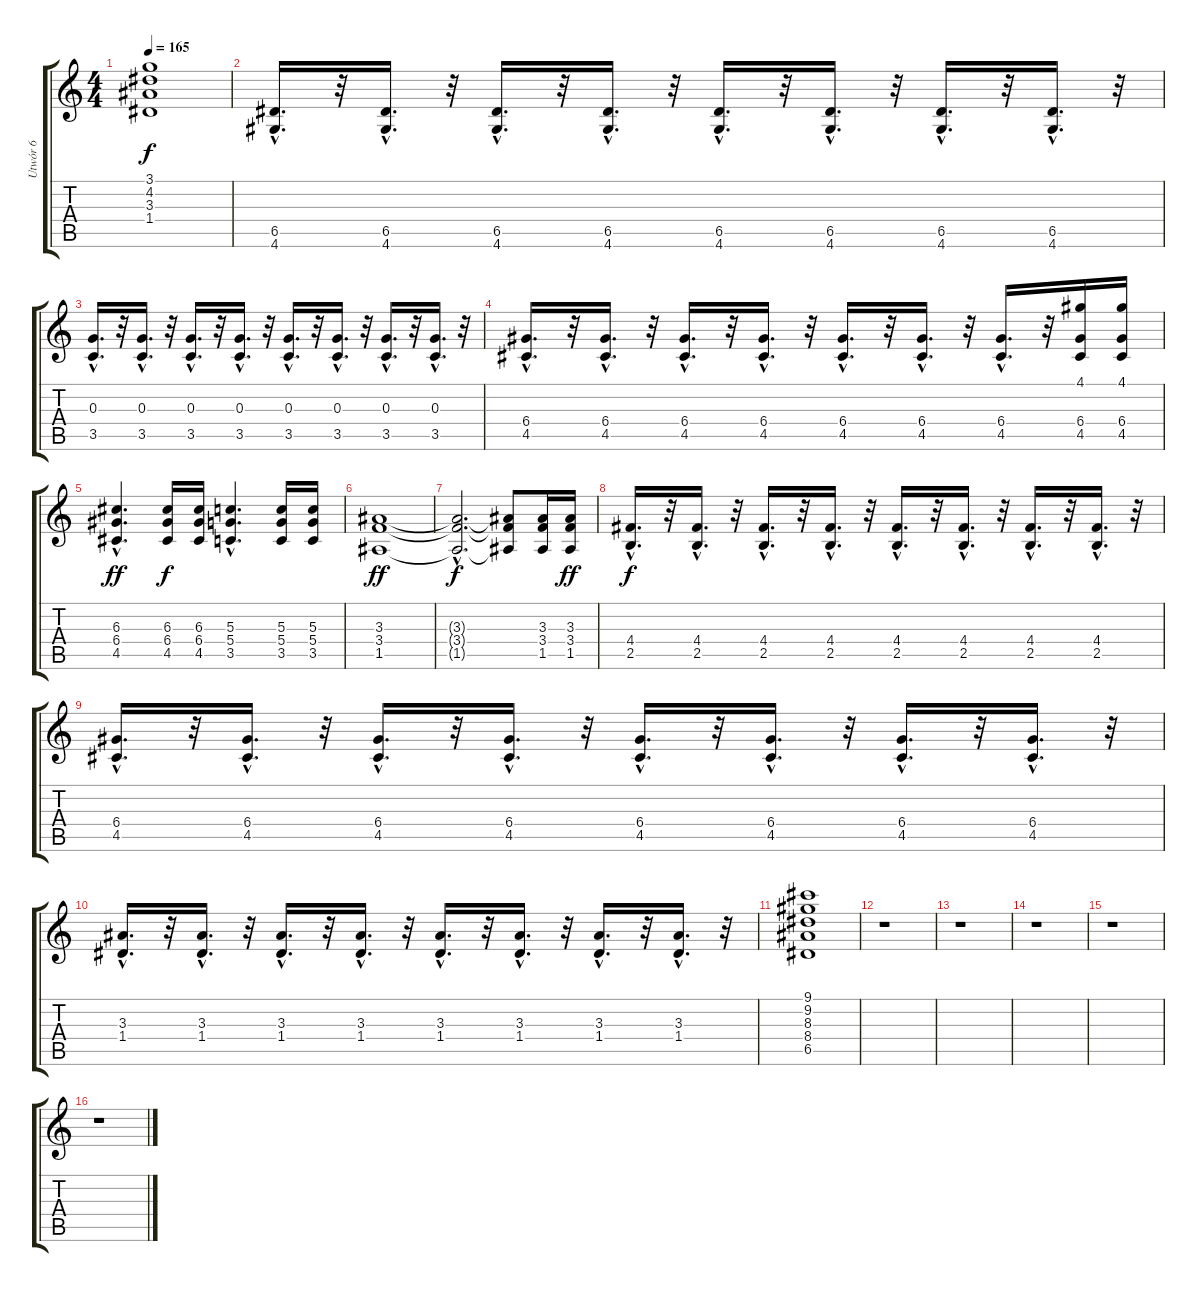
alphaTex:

\track ("Utwór 6" "Utwór 6") {instrument distortionguitar}
\staff {score tabs}
\tuning (E4 B3 G3 D3 A2 E2) {hide}
\ts (4 4)
\tempo 165
\clef g2
\ks c
(3.1{t} 4.2{t} 3.3{t} 1.4{t}).1{dy f} |
(6.5{hac} 4.6{hac}).16{d} r.32 (6.5{hac} 4.6{hac}).16{d} r.32 (6.5{hac} 4.6{hac}).16{d} r.32 (6.5{hac} 4.6{hac}).16{d} r.32 (6.5{hac} 4.6{hac}).16{d} r.32 (6.5{hac} 4.6{hac}).16{d} r.32 (6.5{hac} 4.6{hac}).16{d} r.32 (6.5{hac} 4.6{hac}).16{d} r.32 |
(0.3{hac} 3.5{hac}).16{d} r.32 (0.3{hac} 3.5{hac}).16{d} r.32 (0.3{hac} 3.5{hac}).16{d} r.32 (0.3{hac} 3.5{hac}).16{d} r.32 (0.3{hac} 3.5{hac}).16{d} r.32 (0.3{hac} 3.5{hac}).16{d} r.32 (0.3{hac} 3.5{hac}).16{d} r.32 (0.3{hac} 3.5{hac}).16{d} r.32 |
(6.4{hac} 4.5{hac}).16{d} r.32 (6.4{hac} 4.5{hac}).16{d} r.32 (6.4{hac} 4.5{hac}).16{d} r.32 (6.4{hac} 4.5{hac}).16{d} r.32 (6.4{hac} 4.5{hac}).16{d} r.32 (6.4{hac} 4.5{hac}).16{d} r.32 (6.4{hac} 4.5{hac}).16{d} r.32 (4.1 6.4 4.5).16 (4.1 6.4 4.5).16 |
(6.3{hac} 6.4{hac} 4.5{hac}).4{d dy ff} (6.3 6.4 4.5).16{dy f} (6.3 6.4 4.5).16 (5.3{hac} 5.4{hac} 3.5{hac}).4{d} (5.3 5.4 3.5).16 (5.3 5.4 3.5).16 |
(3.3 3.4 1.5).1{dy ff} |
(3.3{hac t} 3.4{hac t} 1.5{hac t}).2{d dy f} (3.3{t} 3.4{t} 1.5{t}).8 (3.3 3.4 1.5).16 (3.3 3.4 1.5).16{dy ff} |
(4.4{hac} 2.5{hac}).16{d dy f} r.32 (4.4{hac} 2.5{hac}).16{d} r.32 (4.4{hac} 2.5{hac}).16{d} r.32 (4.4{hac} 2.5{hac}).16{d} r.32 (4.4{hac} 2.5{hac}).16{d} r.32 (4.4{hac} 2.5{hac}).16{d} r.32 (4.4{hac} 2.5{hac}).16{d} r.32 (4.4{hac} 2.5{hac}).16{d} r.32 |
(6.4{hac} 4.5{hac}).16{d} r.32 (6.4{hac} 4.5{hac}).16{d} r.32 (6.4{hac} 4.5{hac}).16{d} r.32 (6.4{hac} 4.5{hac}).16{d} r.32 (6.4{hac} 4.5{hac}).16{d} r.32 (6.4{hac} 4.5{hac}).16{d} r.32 (6.4{hac} 4.5{hac}).16{d} r.32 (6.4{hac} 4.5{hac}).16{d} r.32 |
(3.3{hac} 1.4{hac}).16{d} r.32 (3.3{hac} 1.4{hac}).16{d} r.32 (3.3{hac} 1.4{hac}).16{d} r.32 (3.3{hac} 1.4{hac}).16{d} r.32 (3.3{hac} 1.4{hac}).16{d} r.32 (3.3{hac} 1.4{hac}).16{d} r.32 (3.3{hac} 1.4{hac}).16{d} r.32 (3.3{hac} 1.4{hac}).16{d} r.32 |
(9.1 9.2 8.3 8.4 6.5).1 |
r.1 |
r.1 |
r.1 |
r.1 |
r.1
